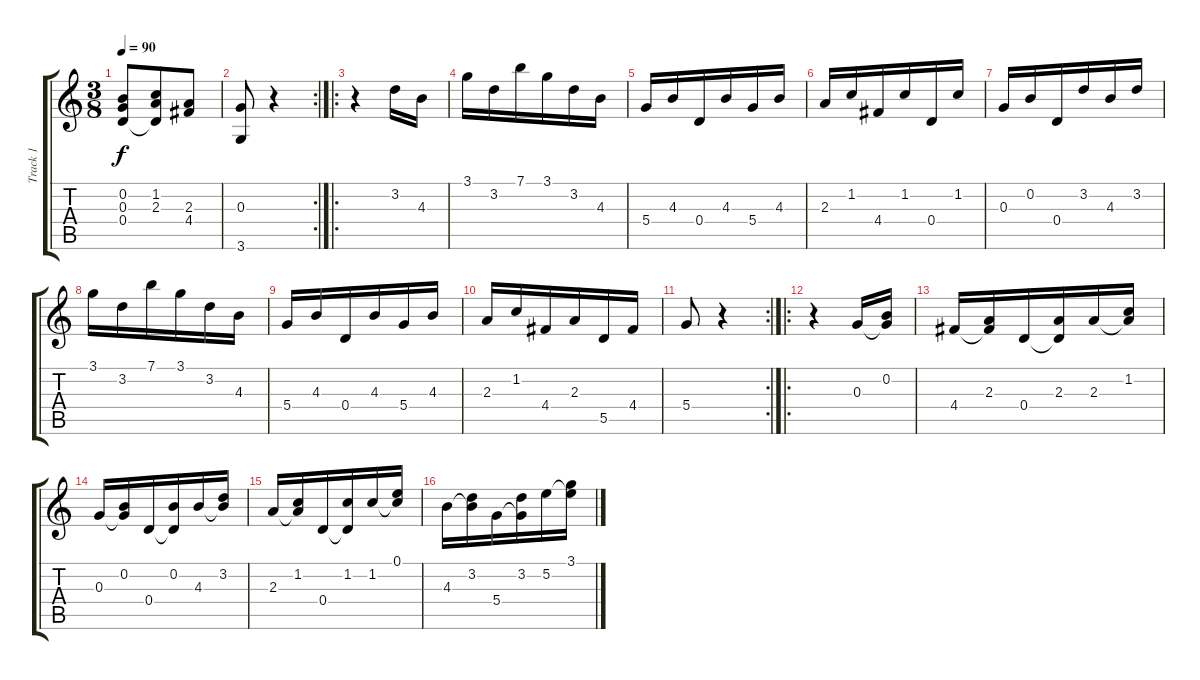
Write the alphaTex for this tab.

\track ("Track 1" "Track 1") {instrument acousticguitarnylon}
\staff {score tabs}
\tuning (E4 B3 G3 D3 A2 E2) {hide}
\ts (3 8)
\tempo 90
\clef g2
\ks c
(0.2 0.3 0.4).8{dy f} (1.2 2.3 0.4{t}).8 (2.3 4.4).8 |
\rc 2
(0.3 3.6).8 r.4 |
\ro
r.4 3.2.16 4.3.16 |
3.1.16 3.2.16 7.1.16 3.1.16 3.2.16 4.3.16 |
5.4.16 4.3.16 0.4.16 4.3.16 5.4.16 4.3.16 |
2.3.16 1.2.16 4.4.16 1.2.16 0.4.16 1.2.16 |
0.3.16 0.2.16 0.4.16 3.2.16 4.3.16 3.2.16 |
3.1.16 3.2.16 7.1.16 3.1.16 3.2.16 4.3.16 |
5.4.16 4.3.16 0.4.16 4.3.16 5.4.16 4.3.16 |
2.3.16 1.2.16 4.4.16 2.3.16 5.5.16 4.4.16 |
\rc 2
5.4.8 r.4 |
\ro
r.4 0.3.16 (0.2 0.3{t}).16 |
4.4.16 (2.3 4.4{t}).16 0.4.16 (2.3 0.4{t}).16 2.3.16 (1.2 2.3{t}).16 |
0.3.16 (0.2 0.3{t}).16 0.4.16 (0.2 0.4{t}).16 4.3.16 (3.2 4.3{t}).16 |
2.3.16 (1.2 2.3{t}).16 0.4.16 (1.2 0.4{t}).16 1.2.16 (0.1 1.2{t}).16 |
4.3.16 (3.2 4.3{t}).16 5.4.16 (3.2 5.4{t}).16 5.2.16 (3.1 5.2{t}).16
